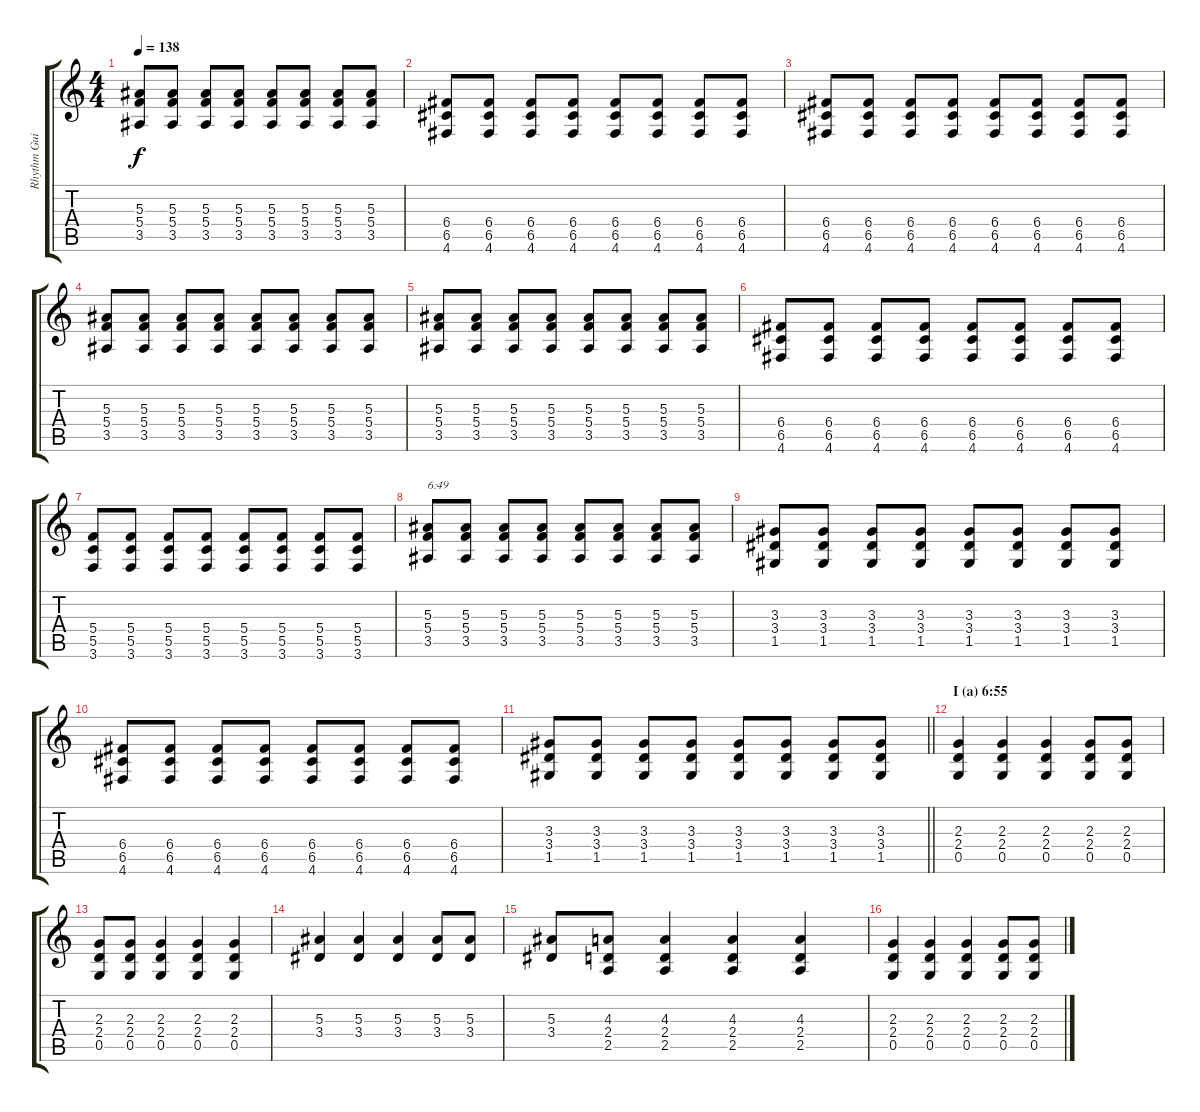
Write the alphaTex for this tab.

\track ("Rhythm Guitar" "Rhythm Gui") {instrument distortionguitar}
\staff {score tabs}
\tuning (D4 A3 F3 C3 G2 D2) {hide}
\ts (4 4)
\tempo 138
\clef g2
\ks c
(5.3 5.4 3.5).8{dy f} (5.3 5.4 3.5).8 (5.3 5.4 3.5).8 (5.3 5.4 3.5).8 (5.3 5.4 3.5).8 (5.3 5.4 3.5).8 (5.3 5.4 3.5).8 (5.3 5.4 3.5).8 |
(6.4 6.5 4.6).8 (6.4 6.5 4.6).8 (6.4 6.5 4.6).8 (6.4 6.5 4.6).8 (6.4 6.5 4.6).8 (6.4 6.5 4.6).8 (6.4 6.5 4.6).8 (6.4 6.5 4.6).8 |
(6.4 6.5 4.6).8 (6.4 6.5 4.6).8 (6.4 6.5 4.6).8 (6.4 6.5 4.6).8 (6.4 6.5 4.6).8 (6.4 6.5 4.6).8 (6.4 6.5 4.6).8 (6.4 6.5 4.6).8 |
(5.3 5.4 3.5).8 (5.3 5.4 3.5).8 (5.3 5.4 3.5).8 (5.3 5.4 3.5).8 (5.3 5.4 3.5).8 (5.3 5.4 3.5).8 (5.3 5.4 3.5).8 (5.3 5.4 3.5).8 |
(5.3 5.4 3.5).8 (5.3 5.4 3.5).8 (5.3 5.4 3.5).8 (5.3 5.4 3.5).8 (5.3 5.4 3.5).8 (5.3 5.4 3.5).8 (5.3 5.4 3.5).8 (5.3 5.4 3.5).8 |
(6.4 6.5 4.6).8 (6.4 6.5 4.6).8 (6.4 6.5 4.6).8 (6.4 6.5 4.6).8 (6.4 6.5 4.6).8 (6.4 6.5 4.6).8 (6.4 6.5 4.6).8 (6.4 6.5 4.6).8 |
(5.4 5.5 3.6).8 (5.4 5.5 3.6).8 (5.4 5.5 3.6).8 (5.4 5.5 3.6).8 (5.4 5.5 3.6).8 (5.4 5.5 3.6).8 (5.4 5.5 3.6).8 (5.4 5.5 3.6).8 |
(5.3 5.4 3.5).8{txt "6:49"} (5.3 5.4 3.5).8 (5.3 5.4 3.5).8 (5.3 5.4 3.5).8 (5.3 5.4 3.5).8 (5.3 5.4 3.5).8 (5.3 5.4 3.5).8 (5.3 5.4 3.5).8 |
(3.3 3.4 1.5).8 (3.3 3.4 1.5).8 (3.3 3.4 1.5).8 (3.3 3.4 1.5).8 (3.3 3.4 1.5).8 (3.3 3.4 1.5).8 (3.3 3.4 1.5).8 (3.3 3.4 1.5).8 |
(6.4 6.5 4.6).8 (6.4 6.5 4.6).8 (6.4 6.5 4.6).8 (6.4 6.5 4.6).8 (6.4 6.5 4.6).8 (6.4 6.5 4.6).8 (6.4 6.5 4.6).8 (6.4 6.5 4.6).8 |
\barLineRight lightlight
(3.3 3.4 1.5).8 (3.3 3.4 1.5).8 (3.3 3.4 1.5).8 (3.3 3.4 1.5).8 (3.3 3.4 1.5).8 (3.3 3.4 1.5).8 (3.3 3.4 1.5).8 (3.3 3.4 1.5).8 |
\section ("" "I (a) 6:55")
(2.3 2.4 0.5).4 (2.3 2.4 0.5).4 (2.3 2.4 0.5).4 (2.3 2.4 0.5).8 (2.3 2.4 0.5).8 |
(2.3 2.4 0.5).8 (2.3 2.4 0.5).8 (2.3 2.4 0.5).4 (2.3 2.4 0.5).4 (2.3 2.4 0.5).4 |
(5.3 3.4).4 (5.3 3.4).4 (5.3 3.4).4 (5.3 3.4).8 (5.3 3.4).8 |
(5.3 3.4).8 (4.3 2.4 2.5).8 (4.3 2.4 2.5).4 (4.3 2.4 2.5).4 (4.3 2.4 2.5).4 |
(2.3 2.4 0.5).4 (2.3 2.4 0.5).4 (2.3 2.4 0.5).4 (2.3 2.4 0.5).8 (2.3 2.4 0.5).8
